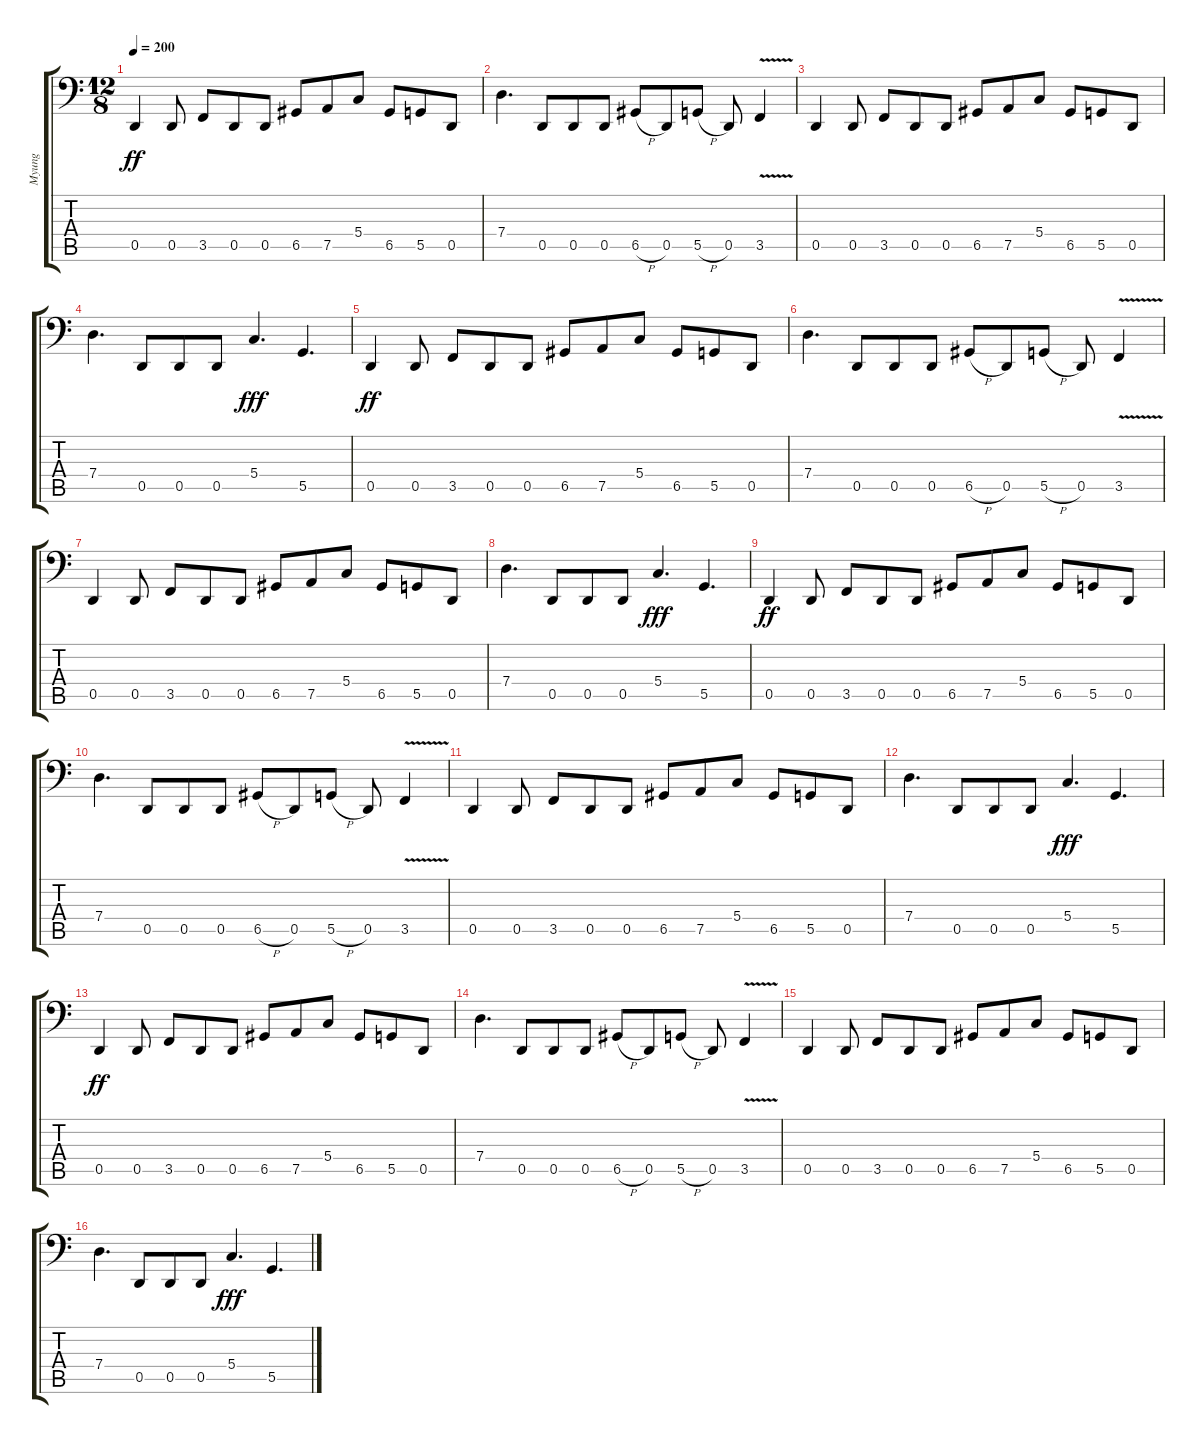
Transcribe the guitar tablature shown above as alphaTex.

\track ("Myung" "Myung") {instrument electricbassfinger}
\staff {score tabs}
\tuning (Bb2 F2 C2 G1 D1 A0) {hide}
\ts (12 8)
\tempo 200
\clef f4
\ks c
0.5.4{dy ff} 0.5.8 3.5.8 0.5.8 0.5.8 6.5.8 7.5.8 5.4.8 6.5.8 5.5.8 0.5.8 |
7.4.4{d} 0.5.8 0.5.8 0.5.8 6.5{h}.8 0.5.8 5.5{h}.8 0.5.8 3.5{v}.4 |
0.5.4 0.5.8 3.5.8 0.5.8 0.5.8 6.5.8 7.5.8 5.4.8 6.5.8 5.5.8 0.5.8 |
7.4.4{d} 0.5.8 0.5.8 0.5.8 5.4.4{d dy fff} 5.5.4{d} |
0.5.4{dy ff} 0.5.8 3.5.8 0.5.8 0.5.8 6.5.8 7.5.8 5.4.8 6.5.8 5.5.8 0.5.8 |
7.4.4{d} 0.5.8 0.5.8 0.5.8 6.5{h}.8 0.5.8 5.5{h}.8 0.5.8 3.5{v}.4 |
0.5.4 0.5.8 3.5.8 0.5.8 0.5.8 6.5.8 7.5.8 5.4.8 6.5.8 5.5.8 0.5.8 |
7.4.4{d} 0.5.8 0.5.8 0.5.8 5.4.4{d dy fff} 5.5.4{d} |
0.5.4{dy ff} 0.5.8 3.5.8 0.5.8 0.5.8 6.5.8 7.5.8 5.4.8 6.5.8 5.5.8 0.5.8 |
7.4.4{d} 0.5.8 0.5.8 0.5.8 6.5{h}.8 0.5.8 5.5{h}.8 0.5.8 3.5{v}.4 |
0.5.4 0.5.8 3.5.8 0.5.8 0.5.8 6.5.8 7.5.8 5.4.8 6.5.8 5.5.8 0.5.8 |
7.4.4{d} 0.5.8 0.5.8 0.5.8 5.4.4{d dy fff} 5.5.4{d} |
0.5.4{dy ff} 0.5.8 3.5.8 0.5.8 0.5.8 6.5.8 7.5.8 5.4.8 6.5.8 5.5.8 0.5.8 |
7.4.4{d} 0.5.8 0.5.8 0.5.8 6.5{h}.8 0.5.8 5.5{h}.8 0.5.8 3.5{v}.4 |
0.5.4 0.5.8 3.5.8 0.5.8 0.5.8 6.5.8 7.5.8 5.4.8 6.5.8 5.5.8 0.5.8 |
7.4.4{d} 0.5.8 0.5.8 0.5.8 5.4.4{d dy fff} 5.5.4{d}
